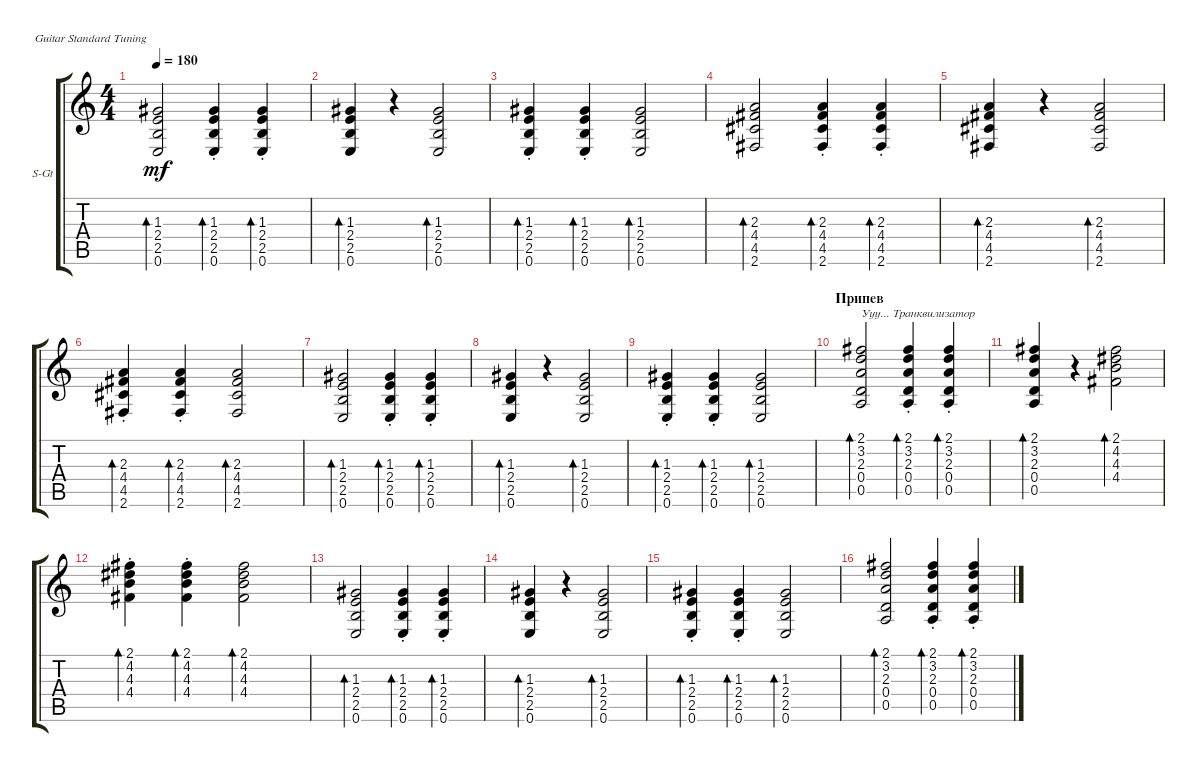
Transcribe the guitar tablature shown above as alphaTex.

\defaultSystemsLayout 4
\bracketExtendMode groupsimilarinstruments
\firstSystemTrackNameOrientation horizontal
\otherSystemsTrackNameOrientation horizontal
\track ("Виктор Цой" "S-Gt") {mute instrument acousticguitarsteel}
\staff {score tabs}
\tuning (E4 B3 G3 D3 A2 E2)
\ts (4 4)
\tempo 180
\clef g2
\ks c
(0.6 2.5 2.4 1.3).2{bd 65 dy mf} (0.6{st} 2.5{st} 2.4{st} 1.3{st}).4{bd 64} (0.6{st} 2.5{st} 2.4{st} 1.3{st}).4{bd 65} |
(0.6 2.5 2.4 1.3).4{bd 64} r.4 (0.6 2.5 2.4 1.3).2{bd 65} |
(0.6{st} 2.5{st} 2.4{st} 1.3{st}).4{bd 65} (0.6{st} 2.5{st} 2.4{st} 1.3{st}).4{bd 64} (0.6 2.5 2.4 1.3).2{bd 65} |
(2.6 4.5 4.4 2.3).2{bd 65} (2.6{st} 4.5{st} 4.4{st} 2.3{st}).4{bd 64} (2.6{st} 4.5{st} 4.4{st} 2.3{st}).4{bd 65} |
(2.6 4.5 4.4 2.3).4{bd 64} r.4 (2.6 4.5 4.4 2.3).2{bd 65} |
(2.6{st} 4.5{st} 4.4{st} 2.3{st}).4{bd 65} (2.6{st} 4.5{st} 4.4{st} 2.3{st}).4{bd 64} (2.6 4.5 4.4 2.3).2{bd 65} |
(0.6 2.5 2.4 1.3).2{bd 65} (0.6{st} 2.5{st} 2.4{st} 1.3{st}).4{bd 64} (0.6{st} 2.5{st} 2.4{st} 1.3{st}).4{bd 65} |
(0.6 2.5 2.4 1.3).4{bd 64} r.4 (0.6 2.5 2.4 1.3).2{bd 65} |
(0.6{st} 2.5{st} 2.4{st} 1.3{st}).4{bd 65} (0.6{st} 2.5{st} 2.4{st} 1.3{st}).4{bd 64} (0.6 2.5 2.4 1.3).2{bd 65} |
\section ("" "Припев")
(0.5 0.4 2.3 2.1 3.2).2{bd 65 txt "Ууу... Транквилизатор"} (0.5{st} 0.4{st} 2.3{st} 2.1 3.2).4{bd 64} (0.5{st} 0.4{st} 2.3{st} 3.2 2.1).4{bd 65} |
(0.5 0.4 2.3 2.1 3.2).4{bd 64} r.4 (4.4 4.3 2.1 4.2).2{bd 65} |
(4.4{st} 4.3{st} 2.1 4.2).4{bd 65} (4.4{st} 4.3{st} 4.2 2.1).4{bd 64} (4.4 4.3 4.2 2.1).2{bd 65} |
(0.6 2.5 2.4 1.3).2{bd 65} (0.6{st} 2.5{st} 2.4{st} 1.3{st}).4{bd 64} (0.6{st} 2.5{st} 2.4{st} 1.3{st}).4{bd 65} |
(0.6 2.5 2.4 1.3).4{bd 64} r.4 (0.6 2.5 2.4 1.3).2{bd 65} |
(0.6{st} 2.5{st} 2.4{st} 1.3{st}).4{bd 65} (0.6{st} 2.5{st} 2.4{st} 1.3{st}).4{bd 64} (0.6 2.5 2.4 1.3).2{bd 65} |
(0.5 0.4 2.3 2.1 3.2).2{bd 65} (0.5{st} 0.4{st} 2.3{st} 2.1 3.2).4{bd 64} (0.5{st} 0.4{st} 2.3{st} 3.2 2.1).4{bd 65}
